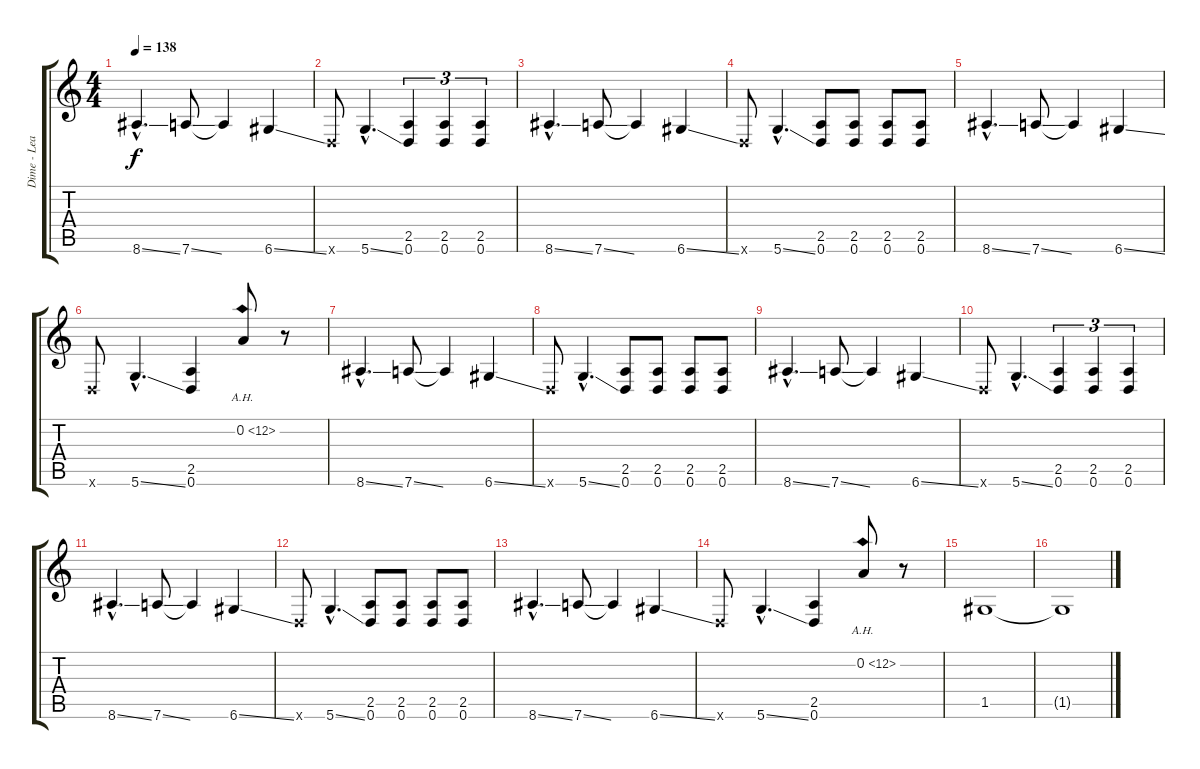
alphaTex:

\track ("Dime - Lead Guitar" "Dime - Lea") {instrument overdrivenguitar}
\staff {score tabs}
\tuning (D4 A3 F3 C3 G2 D2) {hide}
\ts (4 4)
\tempo 138
\clef g2
\ks c
8.6{ss hac}.4{d dy f} 7.6{ss}.8 7.6{t}.4 6.6{ss}.4 |
0.6{x}.8 5.6{ss hac}.4{d} (2.5 0.6).4{tu (3 2)} (2.5 0.6).4{tu (3 2)} (2.5 0.6).4{tu (3 2)} |
8.6{ss hac}.4{d} 7.6{ss}.8 7.6{t}.4 6.6{ss}.4 |
0.6{x}.8 5.6{ss hac}.4{d} (2.5 0.6).8 (2.5 0.6).8 (2.5 0.6).8 (2.5 0.6).8 |
8.6{ss hac}.4{d} 7.6{ss}.8 7.6{t}.4 6.6{ss}.4 |
0.6{x}.8 5.6{ss hac}.4{d} (2.5 0.6).4 0.2{ah 12}.8 r.8 |
8.6{ss hac}.4{d} 7.6{ss}.8 7.6{t}.4 6.6{ss}.4 |
0.6{x}.8 5.6{ss hac}.4{d} (2.5 0.6).8 (2.5 0.6).8 (2.5 0.6).8 (2.5 0.6).8 |
8.6{ss hac}.4{d} 7.6{ss}.8 7.6{t}.4 6.6{ss}.4 |
0.6{x}.8 5.6{ss hac}.4{d} (2.5 0.6).4{tu (3 2)} (2.5 0.6).4{tu (3 2)} (2.5 0.6).4{tu (3 2)} |
8.6{ss hac}.4{d} 7.6{ss}.8 7.6{t}.4 6.6{ss}.4 |
0.6{x}.8 5.6{ss hac}.4{d} (2.5 0.6).8 (2.5 0.6).8 (2.5 0.6).8 (2.5 0.6).8 |
8.6{ss hac}.4{d} 7.6{ss}.8 7.6{t}.4 6.6{ss}.4 |
0.6{x}.8 5.6{ss hac}.4{d} (2.5 0.6).4 0.2{ah 12}.8 r.8 |
1.5.1 |
1.5{t}.1
